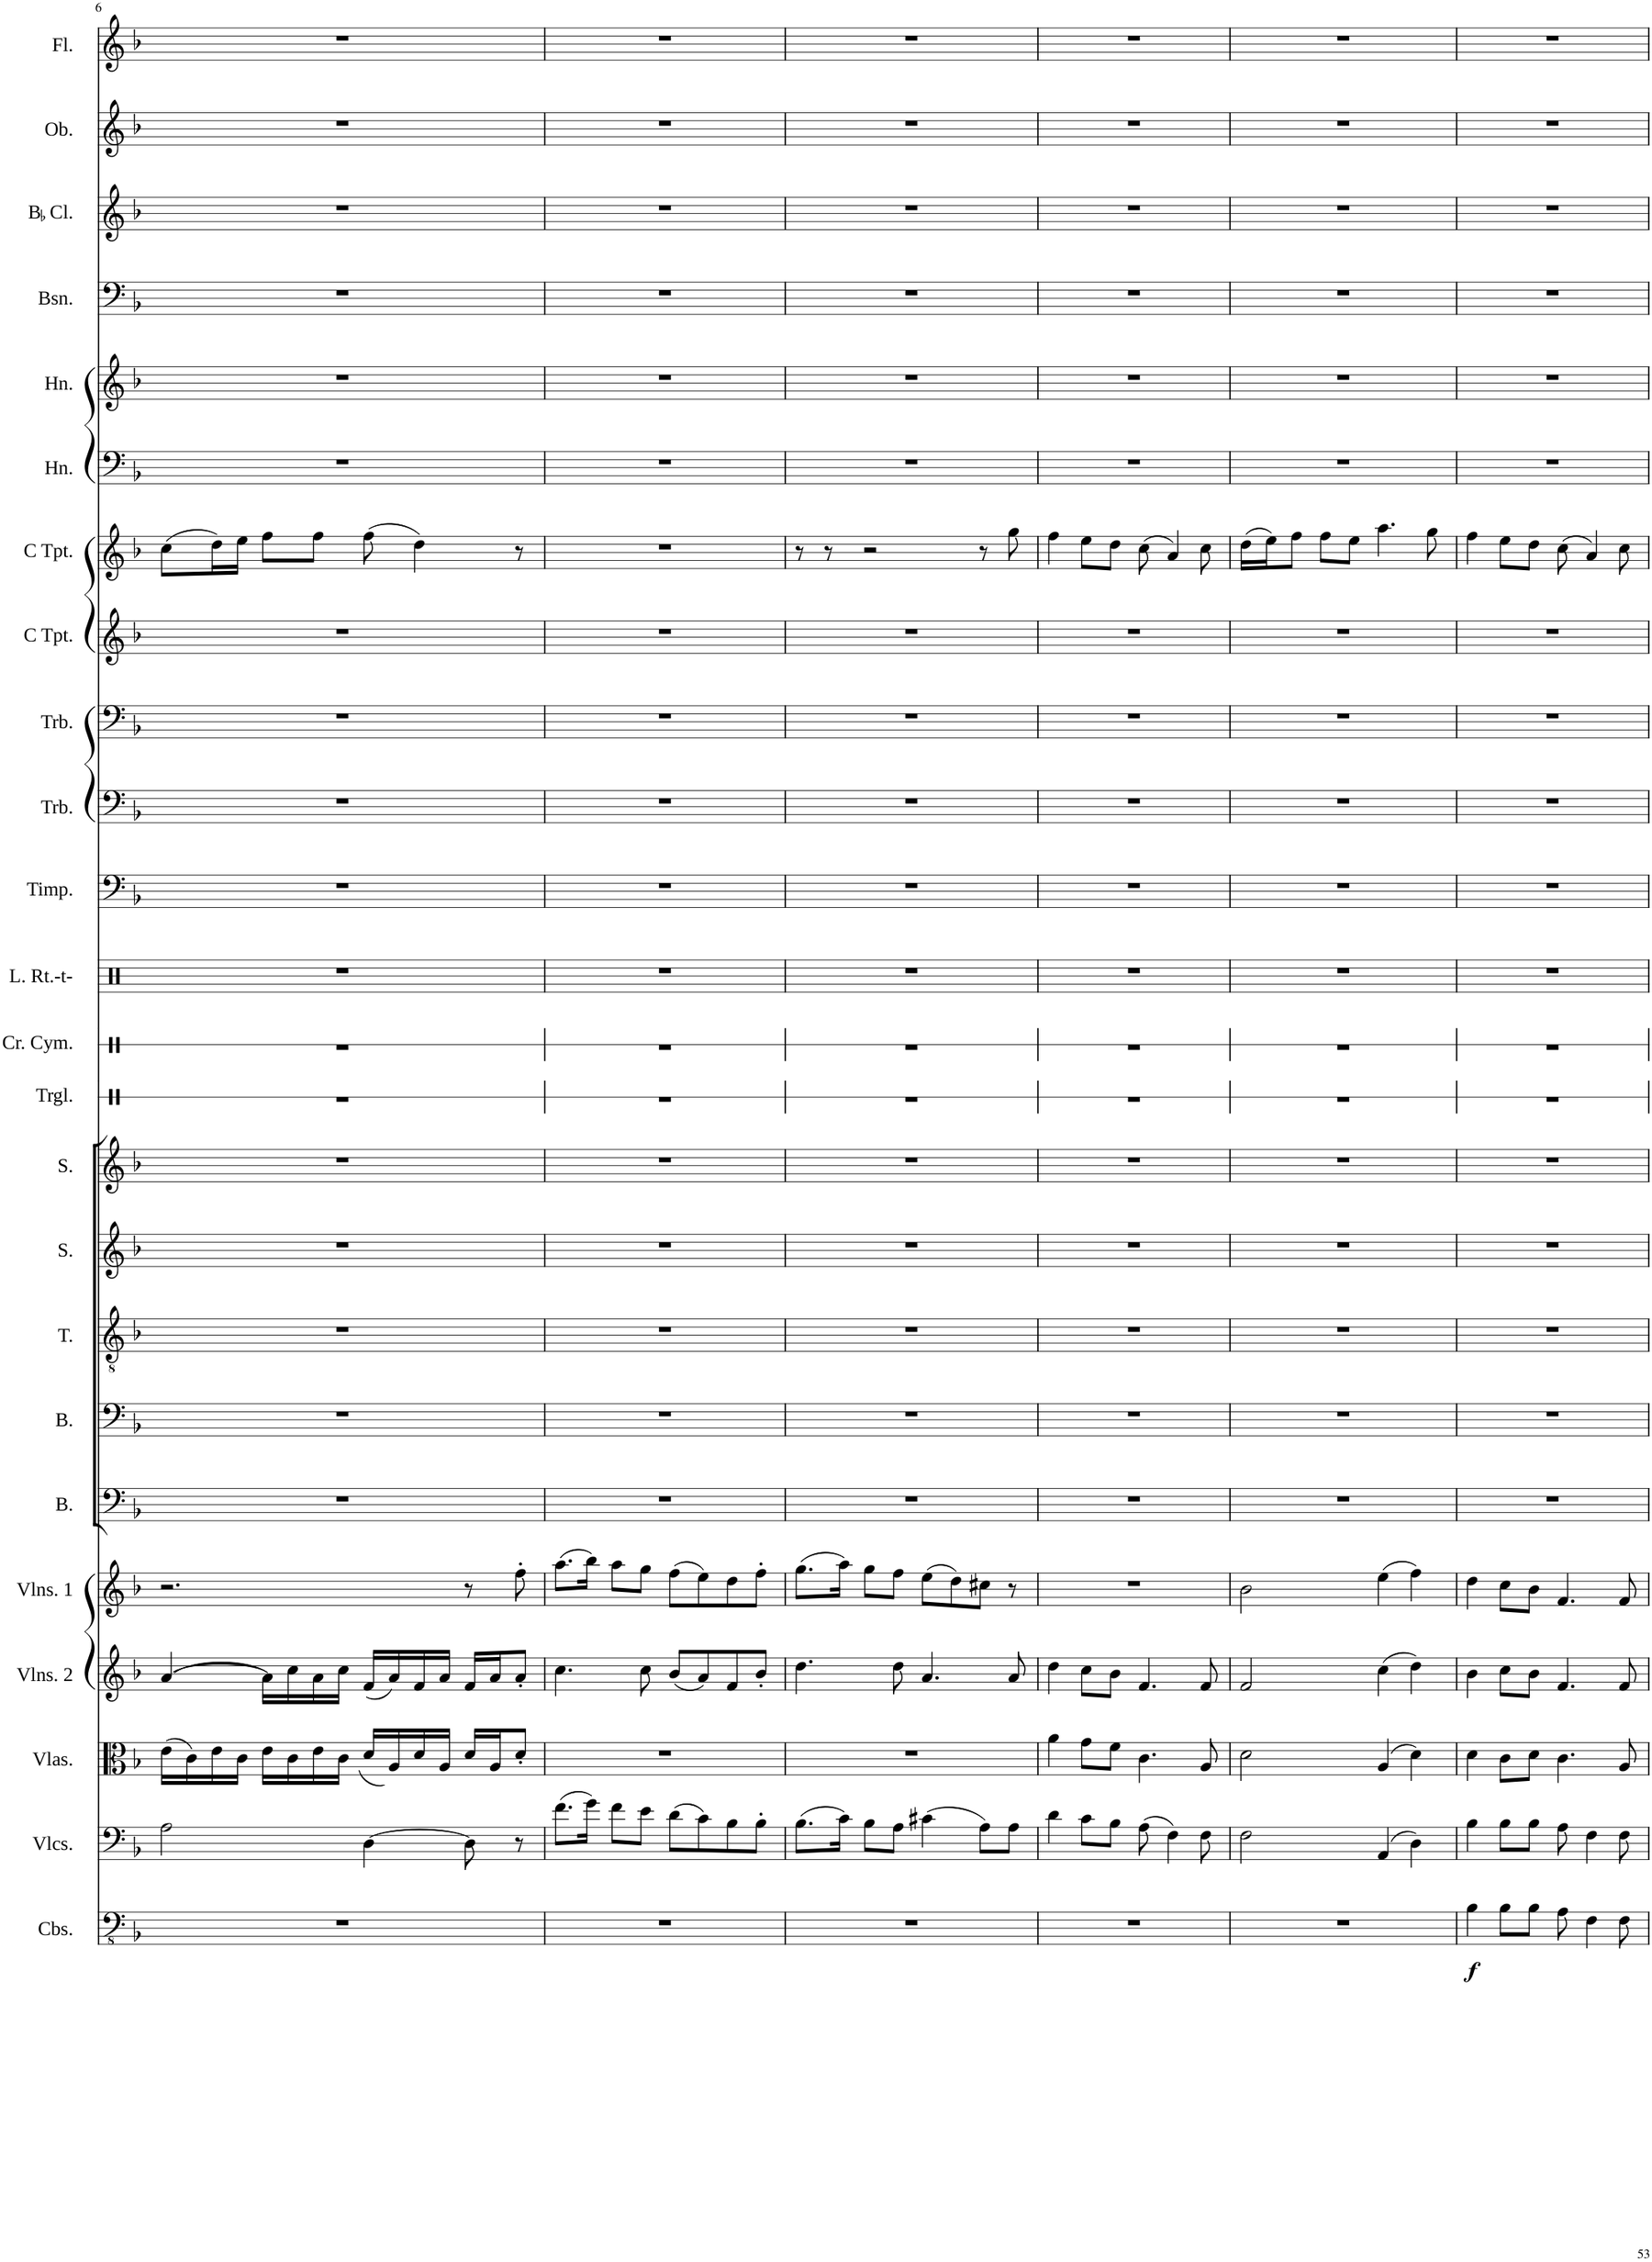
**kern	**dynam	**kern	**kern	**kern	**kern	**kern	**kern	**kern	**kern	**kern	**kern	**kern	**kern	**kern	**kern	**kern	**kern	**kern	**kern	**kern	**kern	**kern	**kern	**kern
*part24	*part24	*part23	*part22	*part21	*part20	*part19	*part18	*part17	*part16	*part15	*part14	*part13	*part12	*part11	*part10	*part9	*part8	*part7	*part6	*part5	*part4	*part3	*part2	*part1
*staff24	*staff24	*staff23	*staff22	*staff21	*staff20	*staff19	*staff18	*staff17	*staff16	*staff15	*staff14	*staff13	*staff12	*staff11	*staff10	*staff9	*staff8	*staff7	*staff6	*staff5	*staff4	*staff3	*staff2	*staff1
*I"Contrabasses	*	*I"Violoncellos	*I"Violas	*I"Violins 2	*I"Violins 1	*I"Bass	*I"Bass	*I"Tenor	*I"Soprano	*I"Soprano	*I"Triangle	*I"Crash Cymbal	*I"Low Roto-toms	*I"Timpani	*I"Trombone	*I"Trombone	*I"C Trumpet	*I"C Trumpet	*I"Horn	*I"Horn	*I"Bassoon	*I"BaccidentalFlat Clarinet	*I"Oboe	*I"Flute
*I'Cbs.	*	*I'Vlcs.	*I'Vlas.	*I'Vlns. 2	*I'Vlns. 1	*I'B.	*I'B.	*I'T.	*I'S.	*I'S.	*I'Trgl.	*I'Cr. Cym.	*I'L. Rt.-t-	*I'Timp.	*I'Trb.	*I'Trb.	*I'C Tpt.	*I'C Tpt.	*I'Hn.	*I'Hn.	*I'Bsn.	*I'BaccidentalFlat Cl.	*I'Ob.	*I'Fl.
!!LO:PB:g=z
*clefFv4	*	*clefF4	*clefC3	*clefG2	*clefG2	*clefF4	*clefF4	*clefGv2	*clefG2	*clefG2	*clefX	*clefX	*clefX	*clefF4	*clefF4	*clefF4	*clefG2	*clefG2	*clefF4	*clefG2	*clefF4	*clefG2	*clefG2	*clefG2
*	*	*	*	*	*	*	*	*	*	*	*	*	*	*	*	*	*	*	*ITrd4c7	*ITrd4c7	*	*ITrd1c2	*	*
*k[b-]	*	*k[b-]	*k[b-]	*k[b-]	*k[b-]	*k[b-]	*k[b-]	*k[b-]	*k[b-]	*k[b-]	*k[]	*k[]	*k[b-]	*k[b-]	*k[b-]	*k[b-]	*k[b-]	*k[b-]	*k[b-]	*k[b-]	*k[b-]	*k[b-]	*k[b-]	*k[b-]
*M4/4	*	*M4/4	*M4/4	*M4/4	*M4/4	*M4/4	*M4/4	*M4/4	*M4/4	*M4/4	*M4/4	*M4/4	*M4/4	*M4/4	*M4/4	*M4/4	*M4/4	*M4/4	*M4/4	*M4/4	*M4/4	*M4/4	*M4/4	*M4/4
=6	=6	=6	=6	=6	=6	=6	=6	=6	=6	=6	=6	=6	=6	=6	=6	=6	=6	=6	=6	=6	=6	=6	=6	=6
1r	.	2A\	(16e\LL	([4a/	2.r	1r	1r	1r	1r	1r	1r	1r	1r	1r	1r	1r	1r	(8cc\L	1r	1r	1r	1r	1r	1r
.	.	.	16c\)	.	.	.	.	.	.	.	.	.	.	.	.	.	.	.	.	.	.	.	.	.
.	.	.	16e\	.	.	.	.	.	.	.	.	.	.	.	.	.	.	16dd\L)	.	.	.	.	.	.
.	.	.	16c\JJ	.	.	.	.	.	.	.	.	.	.	.	.	.	.	16ee\JJ	.	.	.	.	.	.
.	.	.	16e\LL	16a\LL])	.	.	.	.	.	.	.	.	.	.	.	.	.	8ff\L	.	.	.	.	.	.
.	.	.	16c\	16cc\	.	.	.	.	.	.	.	.	.	.	.	.	.	.	.	.	.	.	.	.
.	.	.	16e\	16a\	.	.	.	.	.	.	.	.	.	.	.	.	.	8ff\J	.	.	.	.	.	.
.	.	.	16c\JJ	16cc\JJ	.	.	.	.	.	.	.	.	.	.	.	.	.	.	.	.	.	.	.	.
.	.	[4D\	(16d/LL	(16f/LL	.	.	.	.	.	.	.	.	.	.	.	.	.	(8ff\	.	.	.	.	.	.
.	.	.	16A/)	16a/)	.	.	.	.	.	.	.	.	.	.	.	.	.	.	.	.	.	.	.	.
.	.	.	16d/	16f/	.	.	.	.	.	.	.	.	.	.	.	.	.	4dd\)	.	.	.	.	.	.
.	.	.	16A/JJ	16a/JJ	.	.	.	.	.	.	.	.	.	.	.	.	.	.	.	.	.	.	.	.
.	.	8D\]	16d/LL	16f/LL	8r	.	.	.	.	.	.	.	.	.	.	.	.	.	.	.	.	.	.	.
.	.	.	16A/J	16a/J	.	.	.	.	.	.	.	.	.	.	.	.	.	.	.	.	.	.	.	.
.	.	8r	8d'/J	8a'/J	8ff'\	.	.	.	.	.	.	.	.	.	.	.	.	8r	.	.	.	.	.	.
=7	=7	=7	=7	=7	=7	=7	=7	=7	=7	=7	=7	=7	=7	=7	=7	=7	=7	=7	=7	=7	=7	=7	=7	=7
1r	.	(8.f\L	1r	4.cc\	(8.aa\L	1r	1r	1r	1r	1r	1r	1r	1r	1r	1r	1r	1r	1r	1r	1r	1r	1r	1r	1r
.	.	16g\Jk)	.	.	16bb-\Jk)	.	.	.	.	.	.	.	.	.	.	.	.	.	.	.	.	.	.	.
.	.	8f\L	.	.	8aa\L	.	.	.	.	.	.	.	.	.	.	.	.	.	.	.	.	.	.	.
.	.	8e\J	.	8cc\	8gg\J	.	.	.	.	.	.	.	.	.	.	.	.	.	.	.	.	.	.	.
.	.	(8d\L	.	(8b-/L	(8ff\L	.	.	.	.	.	.	.	.	.	.	.	.	.	.	.	.	.	.	.
.	.	8c\)	.	8a/)	8ee\)	.	.	.	.	.	.	.	.	.	.	.	.	.	.	.	.	.	.	.
.	.	8B-\	.	8f/	8dd\	.	.	.	.	.	.	.	.	.	.	.	.	.	.	.	.	.	.	.
.	.	8B-'\J	.	8b-'/J	8ff'\J	.	.	.	.	.	.	.	.	.	.	.	.	.	.	.	.	.	.	.
=8	=8	=8	=8	=8	=8	=8	=8	=8	=8	=8	=8	=8	=8	=8	=8	=8	=8	=8	=8	=8	=8	=8	=8	=8
1r	.	(8.B-\L	1r	4.dd\	(8.gg\L	1r	1r	1r	1r	1r	1r	1r	1r	1r	1r	1r	1r	8r	1r	1r	1r	1r	1r	1r
.	.	.	.	.	.	.	.	.	.	.	.	.	.	.	.	.	.	8r	.	.	.	.	.	.
.	.	16c\Jk)	.	.	16aa\Jk)	.	.	.	.	.	.	.	.	.	.	.	.	.	.	.	.	.	.	.
.	.	8B-\L	.	.	8gg\L	.	.	.	.	.	.	.	.	.	.	.	.	2r	.	.	.	.	.	.
.	.	8A\J	.	8dd\	8ff\J	.	.	.	.	.	.	.	.	.	.	.	.	.	.	.	.	.	.	.
.	.	(4c#X\	.	4.a/	(8ee\L	.	.	.	.	.	.	.	.	.	.	.	.	.	.	.	.	.	.	.
.	.	.	.	.	8dd\)	.	.	.	.	.	.	.	.	.	.	.	.	.	.	.	.	.	.	.
.	.	8A\L)	.	.	8cc#X\J	.	.	.	.	.	.	.	.	.	.	.	.	8r	.	.	.	.	.	.
.	.	8A\J	.	8a/	8r	.	.	.	.	.	.	.	.	.	.	.	.	8gg\	.	.	.	.	.	.
=9	=9	=9	=9	=9	=9	=9	=9	=9	=9	=9	=9	=9	=9	=9	=9	=9	=9	=9	=9	=9	=9	=9	=9	=9
1r	.	4d\	4a\	4dd\	1r	1r	1r	1r	1r	1r	1r	1r	1r	1r	1r	1r	1r	4ff\	1r	1r	1r	1r	1r	1r
.	.	8c\L	8g\L	8cc\L	.	.	.	.	.	.	.	.	.	.	.	.	.	8ee\L	.	.	.	.	.	.
.	.	8B-\J	8f\J	8b-\J	.	.	.	.	.	.	.	.	.	.	.	.	.	8dd\J	.	.	.	.	.	.
.	.	(8A\	4.c\	4.f/	.	.	.	.	.	.	.	.	.	.	.	.	.	(8cc\	.	.	.	.	.	.
.	.	4F\)	.	.	.	.	.	.	.	.	.	.	.	.	.	.	.	4a/)	.	.	.	.	.	.
.	.	8F\	8A/	8f/	.	.	.	.	.	.	.	.	.	.	.	.	.	8cc\	.	.	.	.	.	.
=10	=10	=10	=10	=10	=10	=10	=10	=10	=10	=10	=10	=10	=10	=10	=10	=10	=10	=10	=10	=10	=10	=10	=10	=10
1r	.	2F\	2d\	2f/	2b-\	1r	1r	1r	1r	1r	1r	1r	1r	1r	1r	1r	1r	(16dd\LL	1r	1r	1r	1r	1r	1r
.	.	.	.	.	.	.	.	.	.	.	.	.	.	.	.	.	.	16ee\J)	.	.	.	.	.	.
.	.	.	.	.	.	.	.	.	.	.	.	.	.	.	.	.	.	8ff\J	.	.	.	.	.	.
.	.	.	.	.	.	.	.	.	.	.	.	.	.	.	.	.	.	8ff\L	.	.	.	.	.	.
.	.	.	.	.	.	.	.	.	.	.	.	.	.	.	.	.	.	8ee\J	.	.	.	.	.	.
.	.	(4AA/	(4A/	(4cc\	(4ee\	.	.	.	.	.	.	.	.	.	.	.	.	4.aa\	.	.	.	.	.	.
.	.	4D\)	4d\)	4dd\)	4ff\)	.	.	.	.	.	.	.	.	.	.	.	.	.	.	.	.	.	.	.
.	.	.	.	.	.	.	.	.	.	.	.	.	.	.	.	.	.	8gg\	.	.	.	.	.	.
=11	=11	=11	=11	=11	=11	=11	=11	=11	=11	=11	=11	=11	=11	=11	=11	=11	=11	=11	=11	=11	=11	=11	=11	=11
!	!LO:DY:b	!	!	!	!	!	!	!	!	!	!	!	!	!	!	!	!	!	!	!	!	!	!	!
4BB-\	f	4B-\	4d\	4b-\	4dd\	1r	1r	1r	1r	1r	1r	1r	1r	1r	1r	1r	1r	4ff\	1r	1r	1r	1r	1r	1r
8BB-\L	.	8B-\L	8c\L	8cc\L	8cc\L	.	.	.	.	.	.	.	.	.	.	.	.	8ee\L	.	.	.	.	.	.
8BB-\J	.	8B-\J	8d\J	8b-\J	8b-\J	.	.	.	.	.	.	.	.	.	.	.	.	8dd\J	.	.	.	.	.	.
8AA\	.	8A\	4.c\	4.f/	4.f/	.	.	.	.	.	.	.	.	.	.	.	.	(8cc\	.	.	.	.	.	.
4FF\	.	4F\	.	.	.	.	.	.	.	.	.	.	.	.	.	.	.	4a/)	.	.	.	.	.	.
8FF\	.	8F\	8A/	8f/	8f/	.	.	.	.	.	.	.	.	.	.	.	.	8cc\	.	.	.	.	.	.
=	=	=	=	=	=	=	=	=	=	=	=	=	=	=	=	=	=	=	=	=	=	=	=	=
*-	*-	*-	*-	*-	*-	*-	*-	*-	*-	*-	*-	*-	*-	*-	*-	*-	*-	*-	*-	*-	*-	*-	*-	*-
